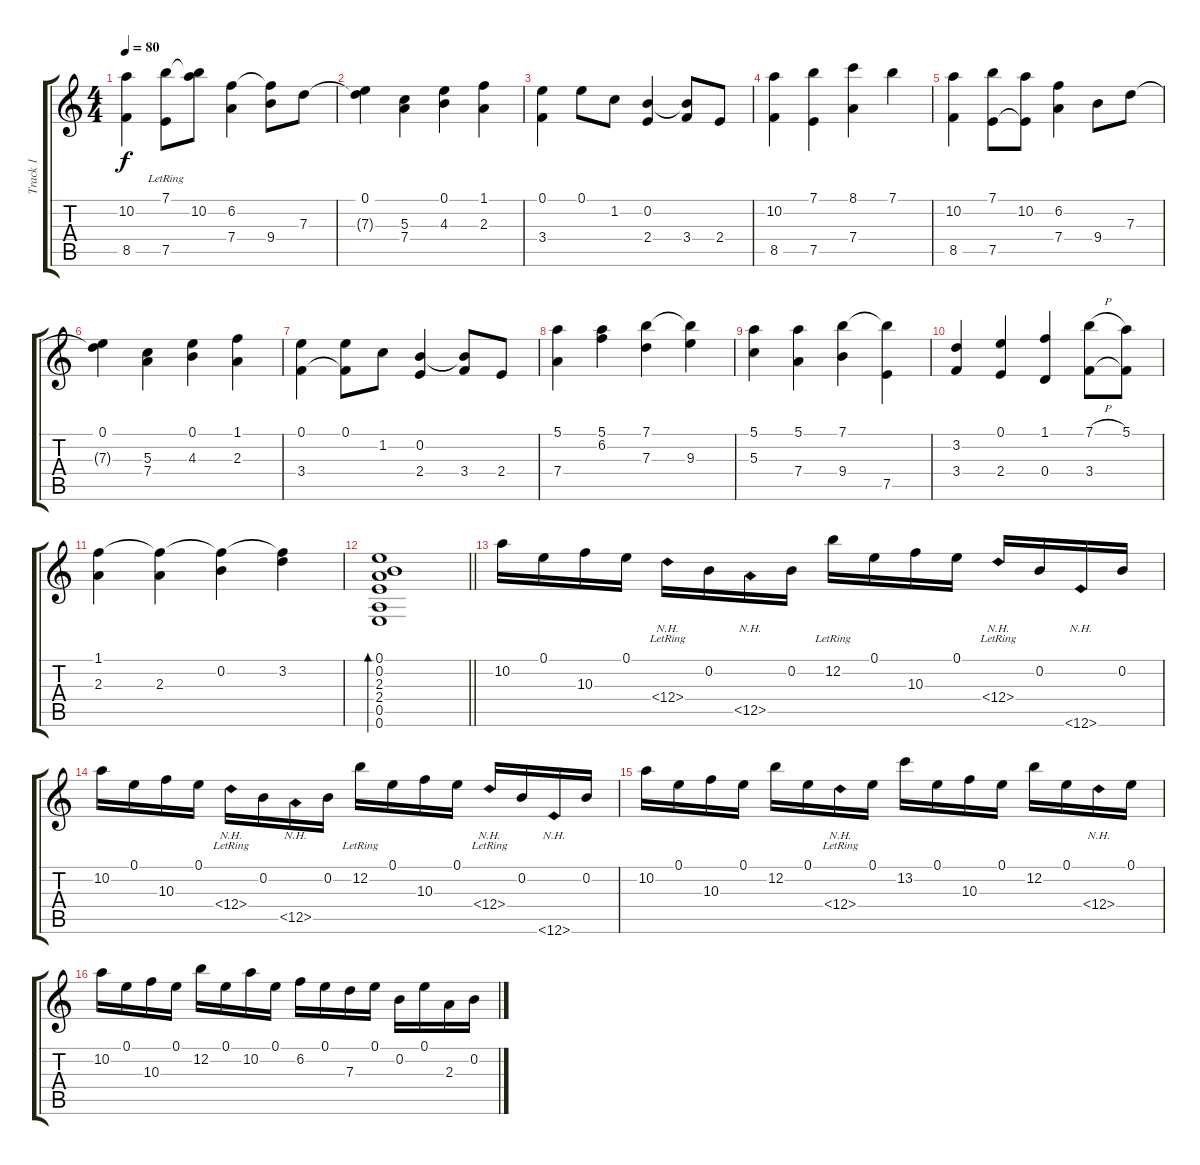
\track ("Track 1" "Track 1") {instrument acousticguitarnylon}
\staff {score tabs}
\tuning (E4 B3 G3 D3 A2 E2) {hide}
\ts (4 4)
\tempo 80
\clef g2
\ks c
(10.2 8.5).4{dy f} (7.1 7.5{lr}).8 (7.1{t} 10.2).8 (6.2 7.4).4 (6.2{t} 9.4).8 7.3.8 |
(0.1 7.3{t}).4 (5.3 7.4).4 (0.1 4.3).4 (1.1 2.3).4 |
(0.1 3.4).4 0.1.8 1.2.8 (0.2 2.4).4 (0.2{t} 3.4).8 2.4.8 |
(10.2 8.5).4 (7.1 7.5).4 (8.1 7.4).4 7.1.4 |
(10.2 8.5).4 (7.1 7.5).8 (10.2 7.5{t}).8 (6.2 7.4).4 9.4.8 7.3.8 |
(0.1 7.3{t}).4 (5.3 7.4).4 (0.1 4.3).4 (1.1 2.3).4 |
(0.1 3.4).4 (0.1 3.4{t}).8 1.2.8 (0.2 2.4).4 (0.2{t} 3.4).8 2.4.8 |
(5.1 7.4).4 (5.1 6.2).4 (7.1 7.3).4 (7.1{t} 9.3).4 |
(5.1 5.3).4 (5.1 7.4).4 (7.1 9.4).4 (7.1{t} 7.5).4 |
(3.2 3.4).4 (0.1 2.4).4 (1.1 0.4).4 (7.1{h} 3.4).8 (5.1 3.4{t}).8 |
(1.1 2.3).4 (1.1{t} 2.3).4 (1.1{t} 0.2).4 (1.1{t} 3.2).4 |
\barLineRight lightlight
(0.1 0.2 2.3 2.4 0.5 0.6).1{bd 60} |
10.2.16 0.1.16 10.3.16 0.1.16 12.4{nh lr}.16 0.2.16 12.5{nh}.16 0.2.16 12.2{lr}.16 0.1.16 10.3.16 0.1.16 12.4{nh lr}.16 0.2.16 12.6{nh}.16 0.2.16 |
10.2.16 0.1.16 10.3.16 0.1.16 12.4{nh lr}.16 0.2.16 12.5{nh}.16 0.2.16 12.2{lr}.16 0.1.16 10.3.16 0.1.16 12.4{nh lr}.16 0.2.16 12.6{nh}.16 0.2.16 |
10.2.16 0.1.16 10.3.16 0.1.16 12.2.16 0.1.16 12.4{nh lr}.16 0.1.16 13.2.16 0.1.16 10.3.16 0.1.16 12.2.16 0.1.16 12.4{nh}.16 0.1.16 |
10.2.16 0.1.16 10.3.16 0.1.16 12.2.16 0.1.16 10.2.16 0.1.16 6.2.16 0.1.16 7.3.16 0.1.16 0.2.16 0.1.16 2.3.16 0.2.16
